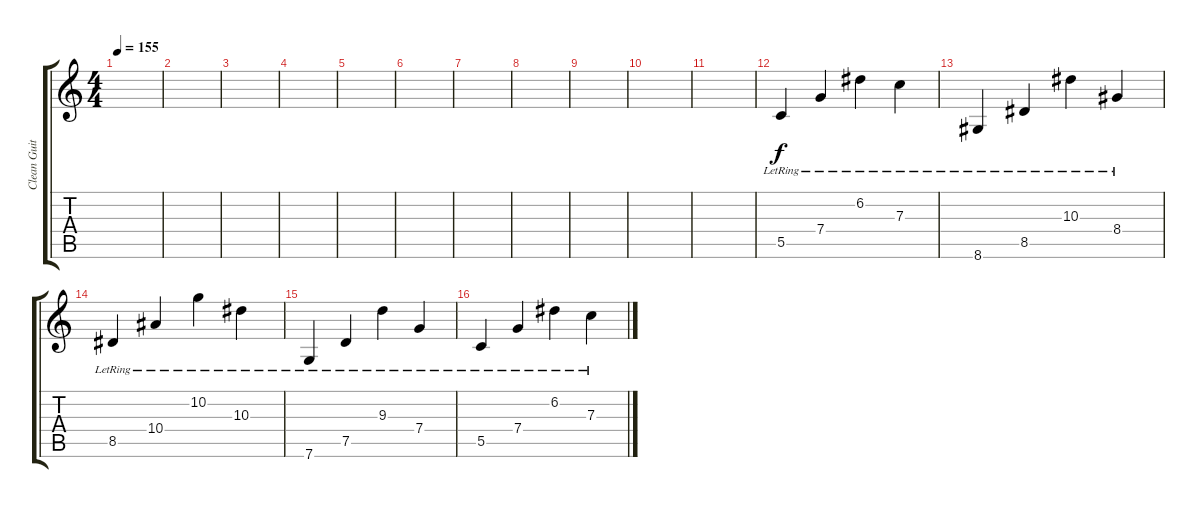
\track ("Clean Guitar" "Clean Guit") {instrument electricguitarclean}
\staff {score tabs}
\tuning (D4 A3 F3 C3 G2 C2) {hide}
\ts (4 4)
\tempo 155
\clef g2
\ks c
|
|
|
|
|
|
|
|
|
|
|
5.5{lr}.4 7.4{lr}.4 6.2{lr}.4 7.3{lr}.4 |
8.6{lr}.4 8.5{lr}.4 10.3{lr}.4 8.4{lr}.4 |
8.5{lr}.4 10.4{lr}.4 10.2{lr}.4 10.3{lr}.4 |
7.6{lr}.4 7.5{lr}.4 9.3{lr}.4 7.4{lr}.4 |
5.5{lr}.4 7.4{lr}.4 6.2{lr}.4 7.3{lr}.4
